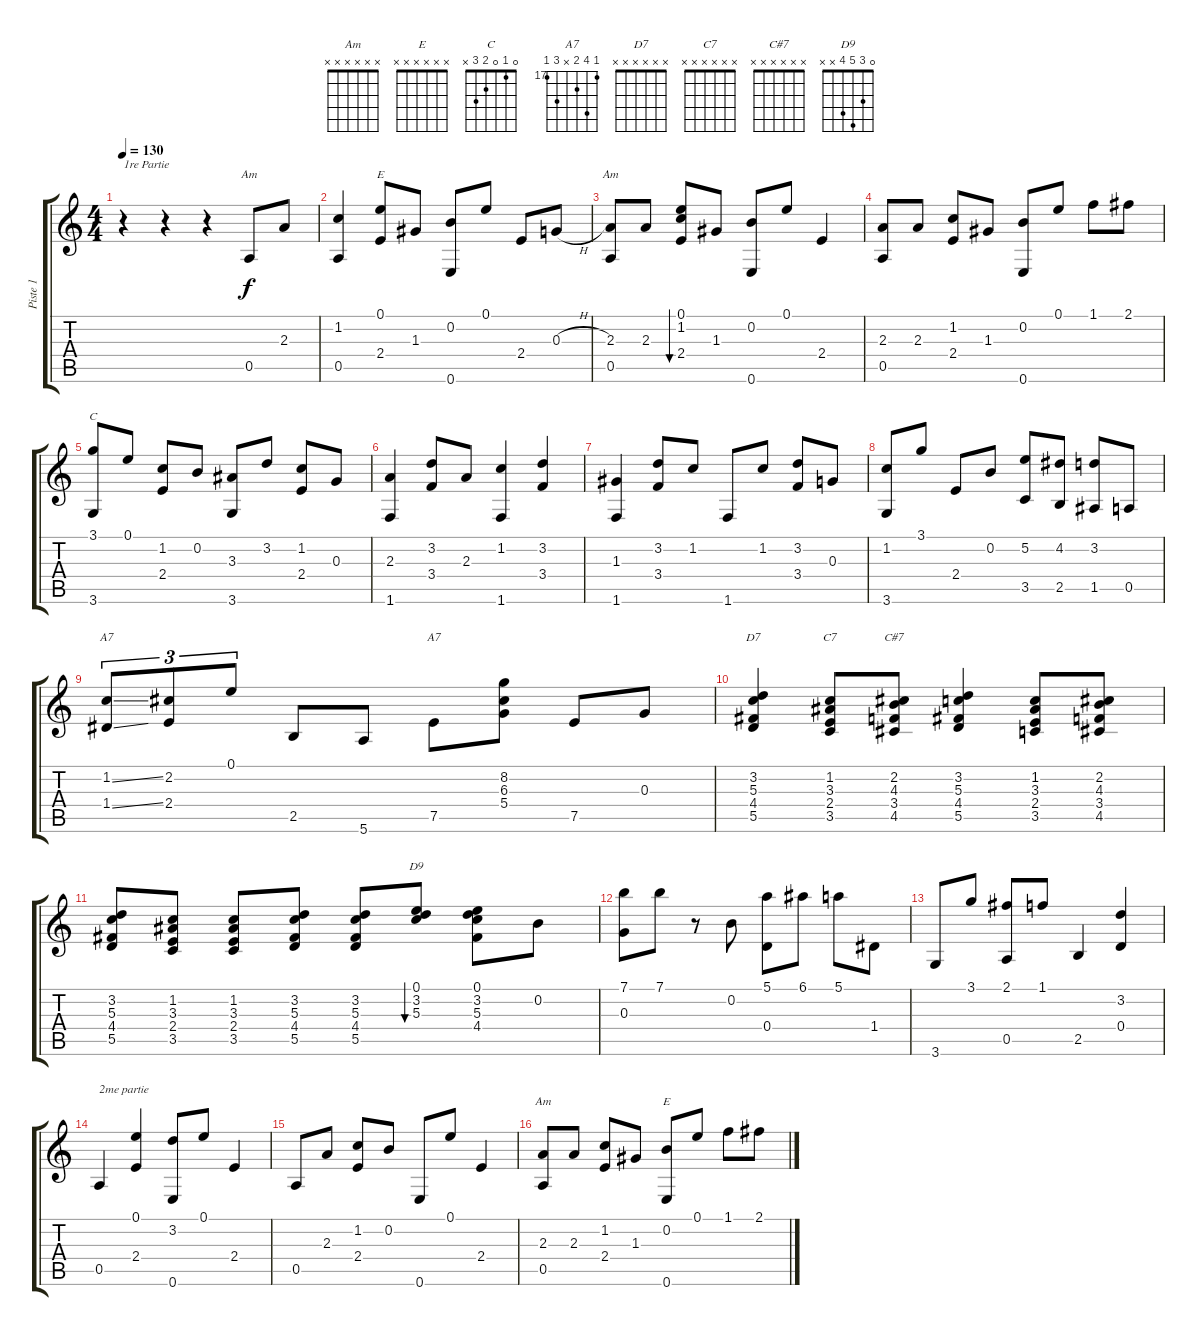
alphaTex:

\track ("Piste 1" "Piste 1") {instrument acousticguitarsteel}
\staff {score tabs}
\tuning (E4 B3 G3 D3 A2 E2) {hide}
\chord ("Am" 0 1 2 2 0 x)
\chord ("E" 0 0 1 2 2 0)
\chord ("Am" 0 1 2 2 0 0)
\chord ("C" 0 1 0 2 3 x)
\chord ("A7" 0 2 0 2 0 x)
\chord ("A7" 17 20 18 x 19 17) {firstfret 17}
\chord ("D7" x x x x x x) {firstfret 0}
\chord ("C7" x x x x x x) {firstfret 0}
\chord ("C#7" x x x x x x) {firstfret 0}
\chord ("D9" 0 3 5 4 x x)
\chord ("Am" x x x x x x) {firstfret 0}
\chord ("E" x x x x x x) {firstfret 0}
\ts (4 4)
\tempo 130
\clef g2
\ks c
r.4{txt "1re Partie" dy f instrument acousticguitarsteel} r.4 r.4 0.5.8{ch "Am"} 2.3.8 |
(1.2 0.5).4 (0.1 2.4).8{ch "E"} 1.3.8 (0.2 0.6).8 0.1.8 2.4.8 0.3{h}.8 |
(2.3 0.5).8{ch "Am"} 2.3.8 (0.1 1.2 2.4).8{bu 60} 1.3.8 (0.2 0.6).8 0.1.8 2.4.4 |
(2.3 0.5).8 2.3.8 (1.2 2.4).8 1.3.8 (0.2 0.6).8 0.1.8 1.1.8 2.1.8 |
(3.1 3.6).8{ch "C"} 0.1.8 (1.2 2.4).8 0.2.8 (3.3 3.6).8 3.2.8 (1.2 2.4).8 0.3.8 |
(2.3 1.6).4 (3.2 3.4).8 2.3.8 (1.2 1.6).4 (3.2 3.4).4 |
(1.3 1.6).4 (3.2 3.4).8 1.2.8 1.6.8 1.2.8 (3.2 3.4).8 0.3.8 |
(1.2 3.6).8 3.1.8 2.4.8 0.2.8 (5.2 3.5).8 (4.2 2.5).8 (3.2 1.5).8 0.5.8 |
(1.2{ss} 1.4{ss}).8{tu (3 2) ch "A7"} (2.2 2.4).8{tu (3 2)} 0.1.8{tu (3 2)} 2.5.8 5.6.8 7.5.8{ch "A7"} (8.2 6.3 5.4).8 7.5.8 0.3.8 |
(3.2 5.3 4.4 5.5).4{ch "D7"} (1.2 3.3 2.4 3.5).8{ch "C7"} (2.2 4.3 3.4 4.5).8{ch "C#7"} (3.2 5.3 4.4 5.5).4 (1.2 3.3 2.4 3.5).8 (2.2 4.3 3.4 4.5).8 |
(3.2 5.3 4.4 5.5).8 (1.2 3.3 2.4 3.5).8 (1.2 3.3 2.4 3.5).8 (3.2 5.3 4.4 5.5).8 (3.2 5.3 4.4 5.5).8 (0.1 3.2 5.3).8{bu 60 ch "D9"} (0.1 3.2 5.3 4.4).8 0.2.8 |
(7.1 0.3).8 7.1.8 r.8 0.2.8 (5.1 0.4).8 6.1.8 5.1.8 1.4.8 |
3.6.8 3.1.8 (2.1 0.5).8 1.1.8 2.5.4 (3.2 0.4).4 |
0.5.4{txt "2me partie"} (0.1 2.4).4 (3.2 0.6).8 0.1.8 2.4.4 |
0.5.8 2.3.8 (1.2 2.4).8 0.2.8 0.6.8 0.1.8 2.4.4 |
(2.3 0.5).8{ch "Am"} 2.3.8 (1.2 2.4).8 1.3.8 (0.2 0.6).8{ch "E"} 0.1.8 1.1.8 2.1.8
